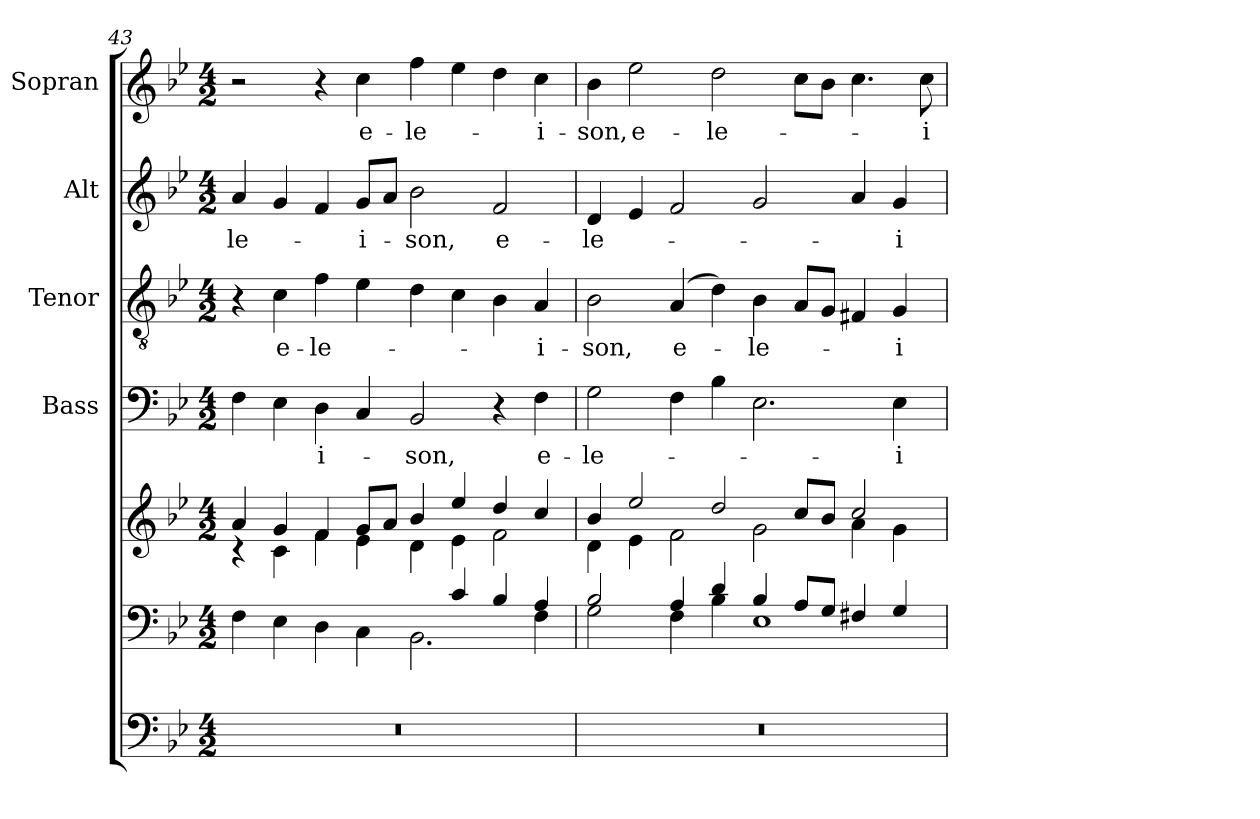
**kern	**kern	**kern	**kern	**text	**kern	**text	**kern	**text	**kern	**text
*part6	*part5	*part5	*part4	*part4	*part3	*part3	*part2	*part2	*part1	*part1
*staff7	*staff6	*staff5	*staff4	*staff4	*staff3	*staff3	*staff2	*staff2	*staff1	*staff1
*	*	*	*I"Bass	*	*I"Tenor	*	*I"Alt	*	*I"Sopran	*
*	*	*	*I'B.	*	*I'T.	*	*I'A.	*	*I'S.	*
*clefF4	*clefF4	*clefG2	*clefF4	*	*clefGv2	*	*clefG2	*	*clefG2	*
*k[b-e-]	*k[b-e-]	*k[b-e-]	*k[b-e-]	*	*k[b-e-]	*	*k[b-e-]	*	*k[b-e-]	*
*B-:	*B-:	*B-:	*B-:	*	*B-:	*	*B-:	*	*B-:	*
*M4/2	*M4/2	*M4/2	*M4/2	*	*M4/2	*	*M4/2	*	*M4/2	*
=43	=43	=43	=43	=43	=43	=43	=43	=43	=43	=43
*	*^	*^	*	*	*	*	*	*	*	*
!	!	!	!	!	!	!	!	!	!	!LO:LY:b	!	!
0r	1ryy	4F\	4a/	4rc	4F\	.	4r	.	4a/	-le-	2r	.
!	!	!	!	!	!	!	!	!LO:LY:b	!	!	!	!
.	.	4E-\	4g/	4c\	4E-\	.	4c\	e-	4g/	.	.	.
!	!	!	!	!	!	!LO:LY:b	!	!LO:LY:b	!	!	!	!
.	.	4D\	4f/	4f\	4D\	-i-	4f\	-le-	4f/	.	4r	.
!	!	!	!	!	!	!	!	!	!	!LO:LY:b	!	!LO:LY:b
.	.	4C\	8g/L	4e-\	4C/	.	4e-\	.	8g/L	-i-	4cc\	e-
.	.	.	8a/J	.	.	.	.	.	8a/J	.	.	.
!	!	!	!	!	!	!LO:LY:b	!	!	!	!LO:LY:b	!	!LO:LY:b
.	4ryy	2.BB-\	4b-/	4d\	2BB-/	-son,	4d\	.	2b-\	-son,	4ff\	-le-
.	4c/	.	4ee-/	4e-\	.	.	4c\	.	.	.	4ee-\	.
!	!	!	!	!	!	!	!	!	!	!LO:LY:b	!	!
.	4B-/	.	4dd/	2f\	4r	.	4B-\	.	2f/	e-	4dd\	.
!	!	!	!	!	!	!LO:LY:b	!	!LO:LY:b	!	!	!	!LO:LY:b
.	4A/	4F\	4cc/	.	4F\	e-	4A/	-i-	.	.	4cc\	-i-
=44	=44	=44	=44	=44	=44	=44	=44	=44	=44	=44	=44	=44
!	!	!	!	!	!	!LO:LY:b	!	!LO:LY:b	!	!LO:LY:b	!	!LO:LY:b
0r	2B-/	2G\	4b-/	4d\	2G\	-le-	2B-\	-son,	4d/	-le-	4b-\	-son,
!	!	!	!	!	!	!	!	!	!	!	!	!LO:LY:b
.	.	.	2ee-/	4e-\	.	.	.	.	4e-/	.	2ee-\	e-
!	!	!	!	!	!	!	!	!LO:LY:b	!	!	!	!
.	4A/	4F\	.	2f\	4F\	.	(4A/	e-	2f/	.	.	.
!	!	!	!	!	!	!	!	!	!	!	!	!LO:LY:b
.	4d/	4B-\	2dd/	.	4B-\	.	4d\)	.	.	.	2dd\	-le-
!	!	!	!	!	!	!	!	!LO:LY:b	!	!	!	!
.	4B-/	1E-	.	2g\	2.E-\	.	4B-\	-le-	2g/	.	.	.
.	8A/L	.	8cc/L	.	.	.	8A/L	.	.	.	8cc\L	.
.	8G/J	.	8b-/J	.	.	.	8G/J	.	.	.	8b-\J	.
.	4F#X/	.	2cc/	4a\	.	.	4F#X/	.	4a/	.	4.cc\	.
!	!	!	!	!	!	!LO:LY:b	!	!LO:LY:b	!	!LO:LY:b	!	!
.	4G/	.	.	4g\	4E-\	-i-	4G/	-i-	4g/	-i-	.	.
!	!	!	!	!	!	!	!	!	!	!	!	!LO:LY:b
.	.	.	.	.	.	.	.	.	.	.	8cc\	-i-
*	*v	*v	*	*	*	*	*	*	*	*	*	*
*	*	*v	*v	*	*	*	*	*	*	*	*
=	=	=	=	=	=	=	=	=	=	=
*-	*-	*-	*-	*-	*-	*-	*-	*-	*-	*-
